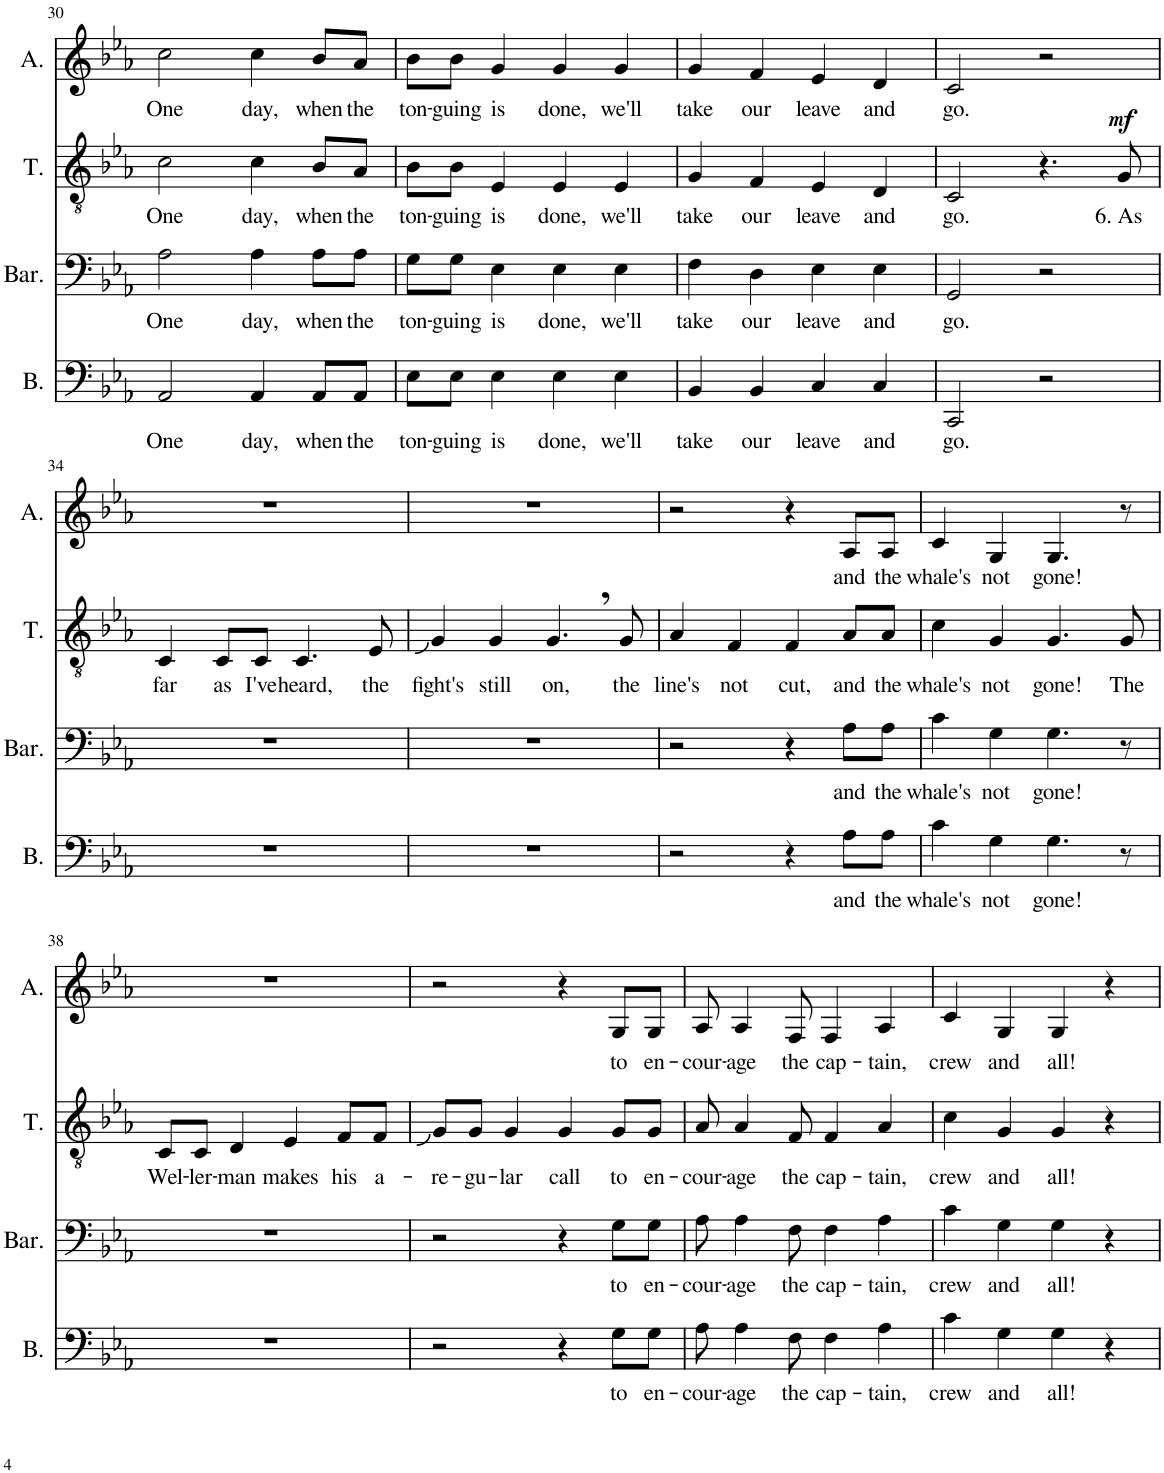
**kern	**text	**kern	**text	**kern	**text	**dynam	**kern	**text
*part4	*part4	*part3	*part3	*part2	*part2	*part2	*part1	*part1
*staff4	*staff4	*staff3	*staff3	*staff2	*staff2	*staff2	*staff1	*staff1
*I"Bass	*	*I"Baritone	*	*I"Tenor	*	*	*I"Alto	*
*I'B.	*	*I'Bar.	*	*I'T.	*	*	*I'A.	*
!!LO:PB:g=z
*clefF4	*	*clefF4	*	*clefGv2	*	*	*clefG2	*
*	*	*	*	*Trd8c14	*	*	*Trd1c2	*
*k[b-e-a-]	*	*k[b-e-a-]	*	*k[b-e-a-]	*	*	*k[b-e-a-]	*
*M2/2	*	*M2/2	*	*M2/2	*	*	*M2/2	*
*met(c|)	*	*met(c|)	*	*met(c|)	*	*	*met(c|)	*
=30	=30	=30	=30	=30	=30	=30	=30	=30
!	!LO:LY:b	!	!LO:LY:b	!	!LO:LY:b	!	!	!LO:LY:b
2AA-/	One	2A-\	One	2c\	One	.	2cc\	One
!	!LO:LY:b	!	!LO:LY:b	!	!LO:LY:b	!	!	!LO:LY:b
4AA-/	day,	4A-\	day,	4c\	day,	.	4cc\	day,
!	!LO:LY:b	!	!LO:LY:b	!	!LO:LY:b	!	!	!LO:LY:b
8AA-/L	when	8A-\L	when	8B-/L	when	.	8b-/L	when
!	!LO:LY:b	!	!LO:LY:b	!	!LO:LY:b	!	!	!LO:LY:b
8AA-/J	the	8A-\J	the	8A-/J	the	.	8a-/J	the
=31	=31	=31	=31	=31	=31	=31	=31	=31
!	!LO:LY:b	!	!LO:LY:b	!	!LO:LY:b	!	!	!LO:LY:b
8E-\L	ton-	8G\L	ton-	8B-\L	ton-	.	8b-\L	ton-
!	!LO:LY:b	!	!LO:LY:b	!	!LO:LY:b	!	!	!LO:LY:b
8E-\J	-guing	8G\J	-guing	8B-\J	-guing	.	8b-\J	-guing
!	!LO:LY:b	!	!LO:LY:b	!	!LO:LY:b	!	!	!LO:LY:b
4E-\	is	4E-\	is	4E-/	is	.	4g/	is
!	!LO:LY:b	!	!LO:LY:b	!	!LO:LY:b	!	!	!LO:LY:b
4E-\	done,	4E-\	done,	4E-/	done,	.	4g/	done,
!	!LO:LY:b	!	!LO:LY:b	!	!LO:LY:b	!	!	!LO:LY:b
4E-\	we'll	4E-\	we'll	4E-/	we'll	.	4g/	we'll
=32	=32	=32	=32	=32	=32	=32	=32	=32
!	!LO:LY:b	!	!LO:LY:b	!	!LO:LY:b	!	!	!LO:LY:b
4BB-/	take	4F\	take	4G/	take	.	4g/	take
!	!LO:LY:b	!	!LO:LY:b	!	!LO:LY:b	!	!	!LO:LY:b
4BB-/	our	4D\	our	4F/	our	.	4f/	our
!	!LO:LY:b	!	!LO:LY:b	!	!LO:LY:b	!	!	!LO:LY:b
4C/	leave	4E-\	leave	4E-/	leave	.	4e-/	leave
!	!LO:LY:b	!	!LO:LY:b	!	!LO:LY:b	!	!	!LO:LY:b
4C/	and	4E-\	and	4D/	and	.	4d/	and
=33	=33	=33	=33	=33	=33	=33	=33	=33
!	!LO:LY:b	!	!LO:LY:b	!	!LO:LY:b	!	!	!LO:LY:b
2CC/	go.	2GG/	go.	2C/	go.	.	2c/	go.
2r	.	2r	.	4.r	.	.	2r	.
!	!	!	!	!	!LO:LY:b	!LO:DY:a	!	!
.	.	.	.	8G/	6. As	mf	.	.
!!LO:LB:g=z
=34	=34	=34	=34	=34	=34	=34	=34	=34
!	!	!	!	!	!LO:LY:b	!	!	!
1r	.	1r	.	4C/	far	.	1r	.
!	!	!	!	!	!LO:LY:b	!	!	!
.	.	.	.	8C/L	as	.	.	.
!	!	!	!	!	!LO:LY:b	!	!	!
.	.	.	.	8C/J	I've	.	.	.
!	!	!	!	!	!LO:LY:b	!	!	!
.	.	.	.	4.C/	heard,	.	.	.
!	!	!	!	!	!LO:LY:b	!	!	!
.	.	.	.	8E-/	the	.	.	.
=35	=35	=35	=35	=35	=35	=35	=35	=35
!	!	!	!	!	!LO:LY:b	!	!	!
1r	.	1r	.	4G/	fight's	.	1r	.
!	!	!	!	!	!LO:LY:b	!	!	!
.	.	.	.	4G/	still	.	.	.
!	!	!	!	!	!LO:LY:b	!	!	!
.	.	.	.	4.G,/	on,	.	.	.
!	!	!	!	!	!LO:LY:b	!	!	!
.	.	.	.	8G/	the	.	.	.
=36	=36	=36	=36	=36	=36	=36	=36	=36
!	!	!	!	!	!LO:LY:b	!	!	!
2r	.	2r	.	4A-/	line's	.	2r	.
!	!	!	!	!	!LO:LY:b	!	!	!
.	.	.	.	4F/	not	.	.	.
!	!	!	!	!	!LO:LY:b	!	!	!
4r	.	4r	.	4F/	cut,	.	4r	.
!	!LO:LY:b	!	!LO:LY:b	!	!LO:LY:b	!	!	!LO:LY:b
8A-\L	and	8A-\L	and	8A-/L	and	.	8A-/L	and
!	!LO:LY:b	!	!LO:LY:b	!	!LO:LY:b	!	!	!LO:LY:b
8A-\J	the	8A-\J	the	8A-/J	the	.	8A-/J	the
=37	=37	=37	=37	=37	=37	=37	=37	=37
!	!LO:LY:b	!	!LO:LY:b	!	!LO:LY:b	!	!	!LO:LY:b
4c\	whale's	4c\	whale's	4c\	whale's	.	4c/	whale's
!	!LO:LY:b	!	!LO:LY:b	!	!LO:LY:b	!	!	!LO:LY:b
4G\	not	4G\	not	4G/	not	.	4G/	not
!	!LO:LY:b	!	!LO:LY:b	!	!LO:LY:b	!	!	!LO:LY:b
4.G\	gone!	4.G\	gone!	4.G/	gone!	.	4.G/	gone!
!	!	!	!	!	!LO:LY:b	!	!	!
8r	.	8r	.	8G/	The	.	8r	.
!!LO:LB:g=z
=38	=38	=38	=38	=38	=38	=38	=38	=38
!	!	!	!	!	!LO:LY:b	!	!	!
1r	.	1r	.	8C/L	Wel-	.	1r	.
!	!	!	!	!	!LO:LY:b	!	!	!
.	.	.	.	8C/J	-ler-	.	.	.
!	!	!	!	!	!LO:LY:b	!	!	!
.	.	.	.	4D/	-man	.	.	.
!	!	!	!	!	!LO:LY:b	!	!	!
.	.	.	.	4E-/	makes	.	.	.
!	!	!	!	!	!LO:LY:b	!	!	!
.	.	.	.	8F/L	his	.	.	.
!	!	!	!	!	!LO:LY:b	!	!	!
.	.	.	.	8F/J	a-	.	.	.
=39	=39	=39	=39	=39	=39	=39	=39	=39
!	!	!	!	!	!LO:LY:b	!	!	!
2r	.	2r	.	8G/L	-re-	.	2r	.
!	!	!	!	!	!LO:LY:b	!	!	!
.	.	.	.	8G/J	-gu-	.	.	.
!	!	!	!	!	!LO:LY:b	!	!	!
.	.	.	.	4G/	-lar	.	.	.
!	!	!	!	!	!LO:LY:b	!	!	!
4r	.	4r	.	4G/	call	.	4r	.
!	!LO:LY:b	!	!LO:LY:b	!	!LO:LY:b	!	!	!LO:LY:b
8G\L	to	8G\L	to	8G/L	to	.	8G/L	to
!	!LO:LY:b	!	!LO:LY:b	!	!LO:LY:b	!	!	!LO:LY:b
8G\J	en-	8G\J	en-	8G/J	en-	.	8G/J	en-
=40	=40	=40	=40	=40	=40	=40	=40	=40
!	!LO:LY:b	!	!LO:LY:b	!	!LO:LY:b	!	!	!LO:LY:b
8A-\	-cour-	8A-\	-cour-	8A-/	-cour-	.	8A-/	-cour-
!	!LO:LY:b	!	!LO:LY:b	!	!LO:LY:b	!	!	!LO:LY:b
4A-\	-age	4A-\	-age	4A-/	-age	.	4A-/	-age
!	!LO:LY:b	!	!LO:LY:b	!	!LO:LY:b	!	!	!LO:LY:b
8F\	the	8F\	the	8F/	the	.	8F/	the
!	!LO:LY:b	!	!LO:LY:b	!	!LO:LY:b	!	!	!LO:LY:b
4F\	cap-	4F\	cap-	4F/	cap-	.	4F/	cap-
!	!LO:LY:b	!	!LO:LY:b	!	!LO:LY:b	!	!	!LO:LY:b
4A-\	-tain,	4A-\	-tain,	4A-/	-tain,	.	4A-/	-tain,
=41	=41	=41	=41	=41	=41	=41	=41	=41
!	!LO:LY:b	!	!LO:LY:b	!	!LO:LY:b	!	!	!LO:LY:b
4c\	crew	4c\	crew	4c\	crew	.	4c/	crew
!	!LO:LY:b	!	!LO:LY:b	!	!LO:LY:b	!	!	!LO:LY:b
4G\	and	4G\	and	4G/	and	.	4G/	and
!	!LO:LY:b	!	!LO:LY:b	!	!LO:LY:b	!	!	!LO:LY:b
4G\	all!	4G\	all!	4G/	all!	.	4G/	all!
4r	.	4r	.	4r	.	.	4r	.
=	=	=	=	=	=	=	=	=
*-	*-	*-	*-	*-	*-	*-	*-	*-
